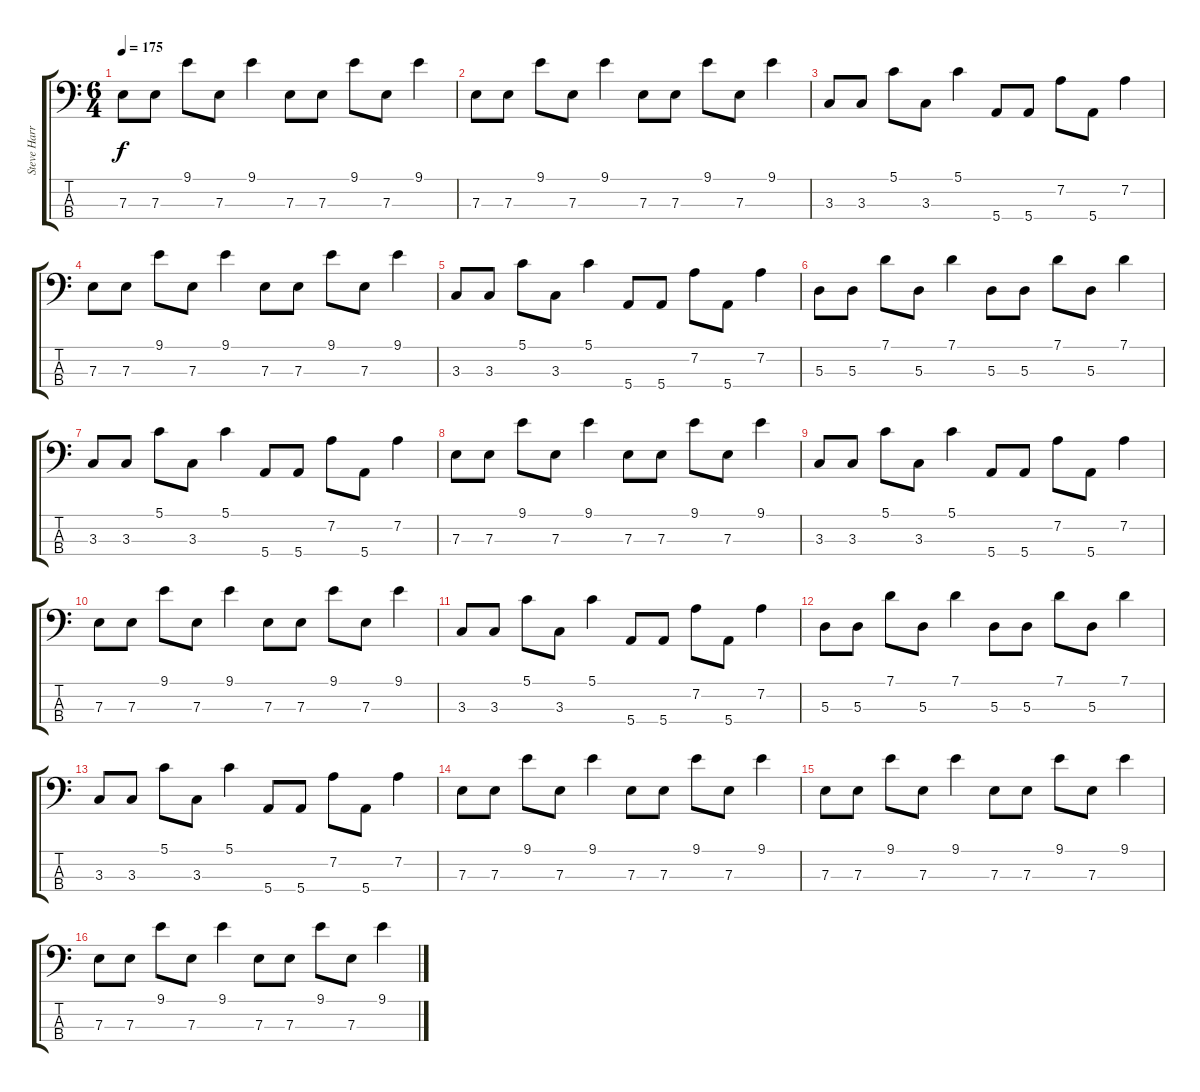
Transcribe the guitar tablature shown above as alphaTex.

\track ("Steve Harris" "Steve Harr") {instrument electricbassfinger}
\staff {score tabs}
\tuning (G2 D2 A1 E1) {hide}
\ts (6 4)
\tempo 175
\clef f4
\ks c
7.3.8{dy f} 7.3.8 9.1.8 7.3.8 9.1.4 7.3.8 7.3.8 9.1.8 7.3.8 9.1.4 |
7.3.8 7.3.8 9.1.8 7.3.8 9.1.4 7.3.8 7.3.8 9.1.8 7.3.8 9.1.4 |
3.3.8 3.3.8 5.1.8 3.3.8 5.1.4 5.4.8 5.4.8 7.2.8 5.4.8 7.2.4 |
7.3.8 7.3.8 9.1.8 7.3.8 9.1.4 7.3.8 7.3.8 9.1.8 7.3.8 9.1.4 |
3.3.8 3.3.8 5.1.8 3.3.8 5.1.4 5.4.8 5.4.8 7.2.8 5.4.8 7.2.4 |
5.3.8 5.3.8 7.1.8 5.3.8 7.1.4 5.3.8 5.3.8 7.1.8 5.3.8 7.1.4 |
3.3.8 3.3.8 5.1.8 3.3.8 5.1.4 5.4.8 5.4.8 7.2.8 5.4.8 7.2.4 |
7.3.8 7.3.8 9.1.8 7.3.8 9.1.4 7.3.8 7.3.8 9.1.8 7.3.8 9.1.4 |
3.3.8 3.3.8 5.1.8 3.3.8 5.1.4 5.4.8 5.4.8 7.2.8 5.4.8 7.2.4 |
7.3.8 7.3.8 9.1.8 7.3.8 9.1.4 7.3.8 7.3.8 9.1.8 7.3.8 9.1.4 |
3.3.8 3.3.8 5.1.8 3.3.8 5.1.4 5.4.8 5.4.8 7.2.8 5.4.8 7.2.4 |
5.3.8 5.3.8 7.1.8 5.3.8 7.1.4 5.3.8 5.3.8 7.1.8 5.3.8 7.1.4 |
3.3.8 3.3.8 5.1.8 3.3.8 5.1.4 5.4.8 5.4.8 7.2.8 5.4.8 7.2.4 |
7.3.8 7.3.8 9.1.8 7.3.8 9.1.4 7.3.8 7.3.8 9.1.8 7.3.8 9.1.4 |
7.3.8 7.3.8 9.1.8 7.3.8 9.1.4 7.3.8 7.3.8 9.1.8 7.3.8 9.1.4 |
7.3.8 7.3.8 9.1.8 7.3.8 9.1.4 7.3.8 7.3.8 9.1.8 7.3.8 9.1.4
